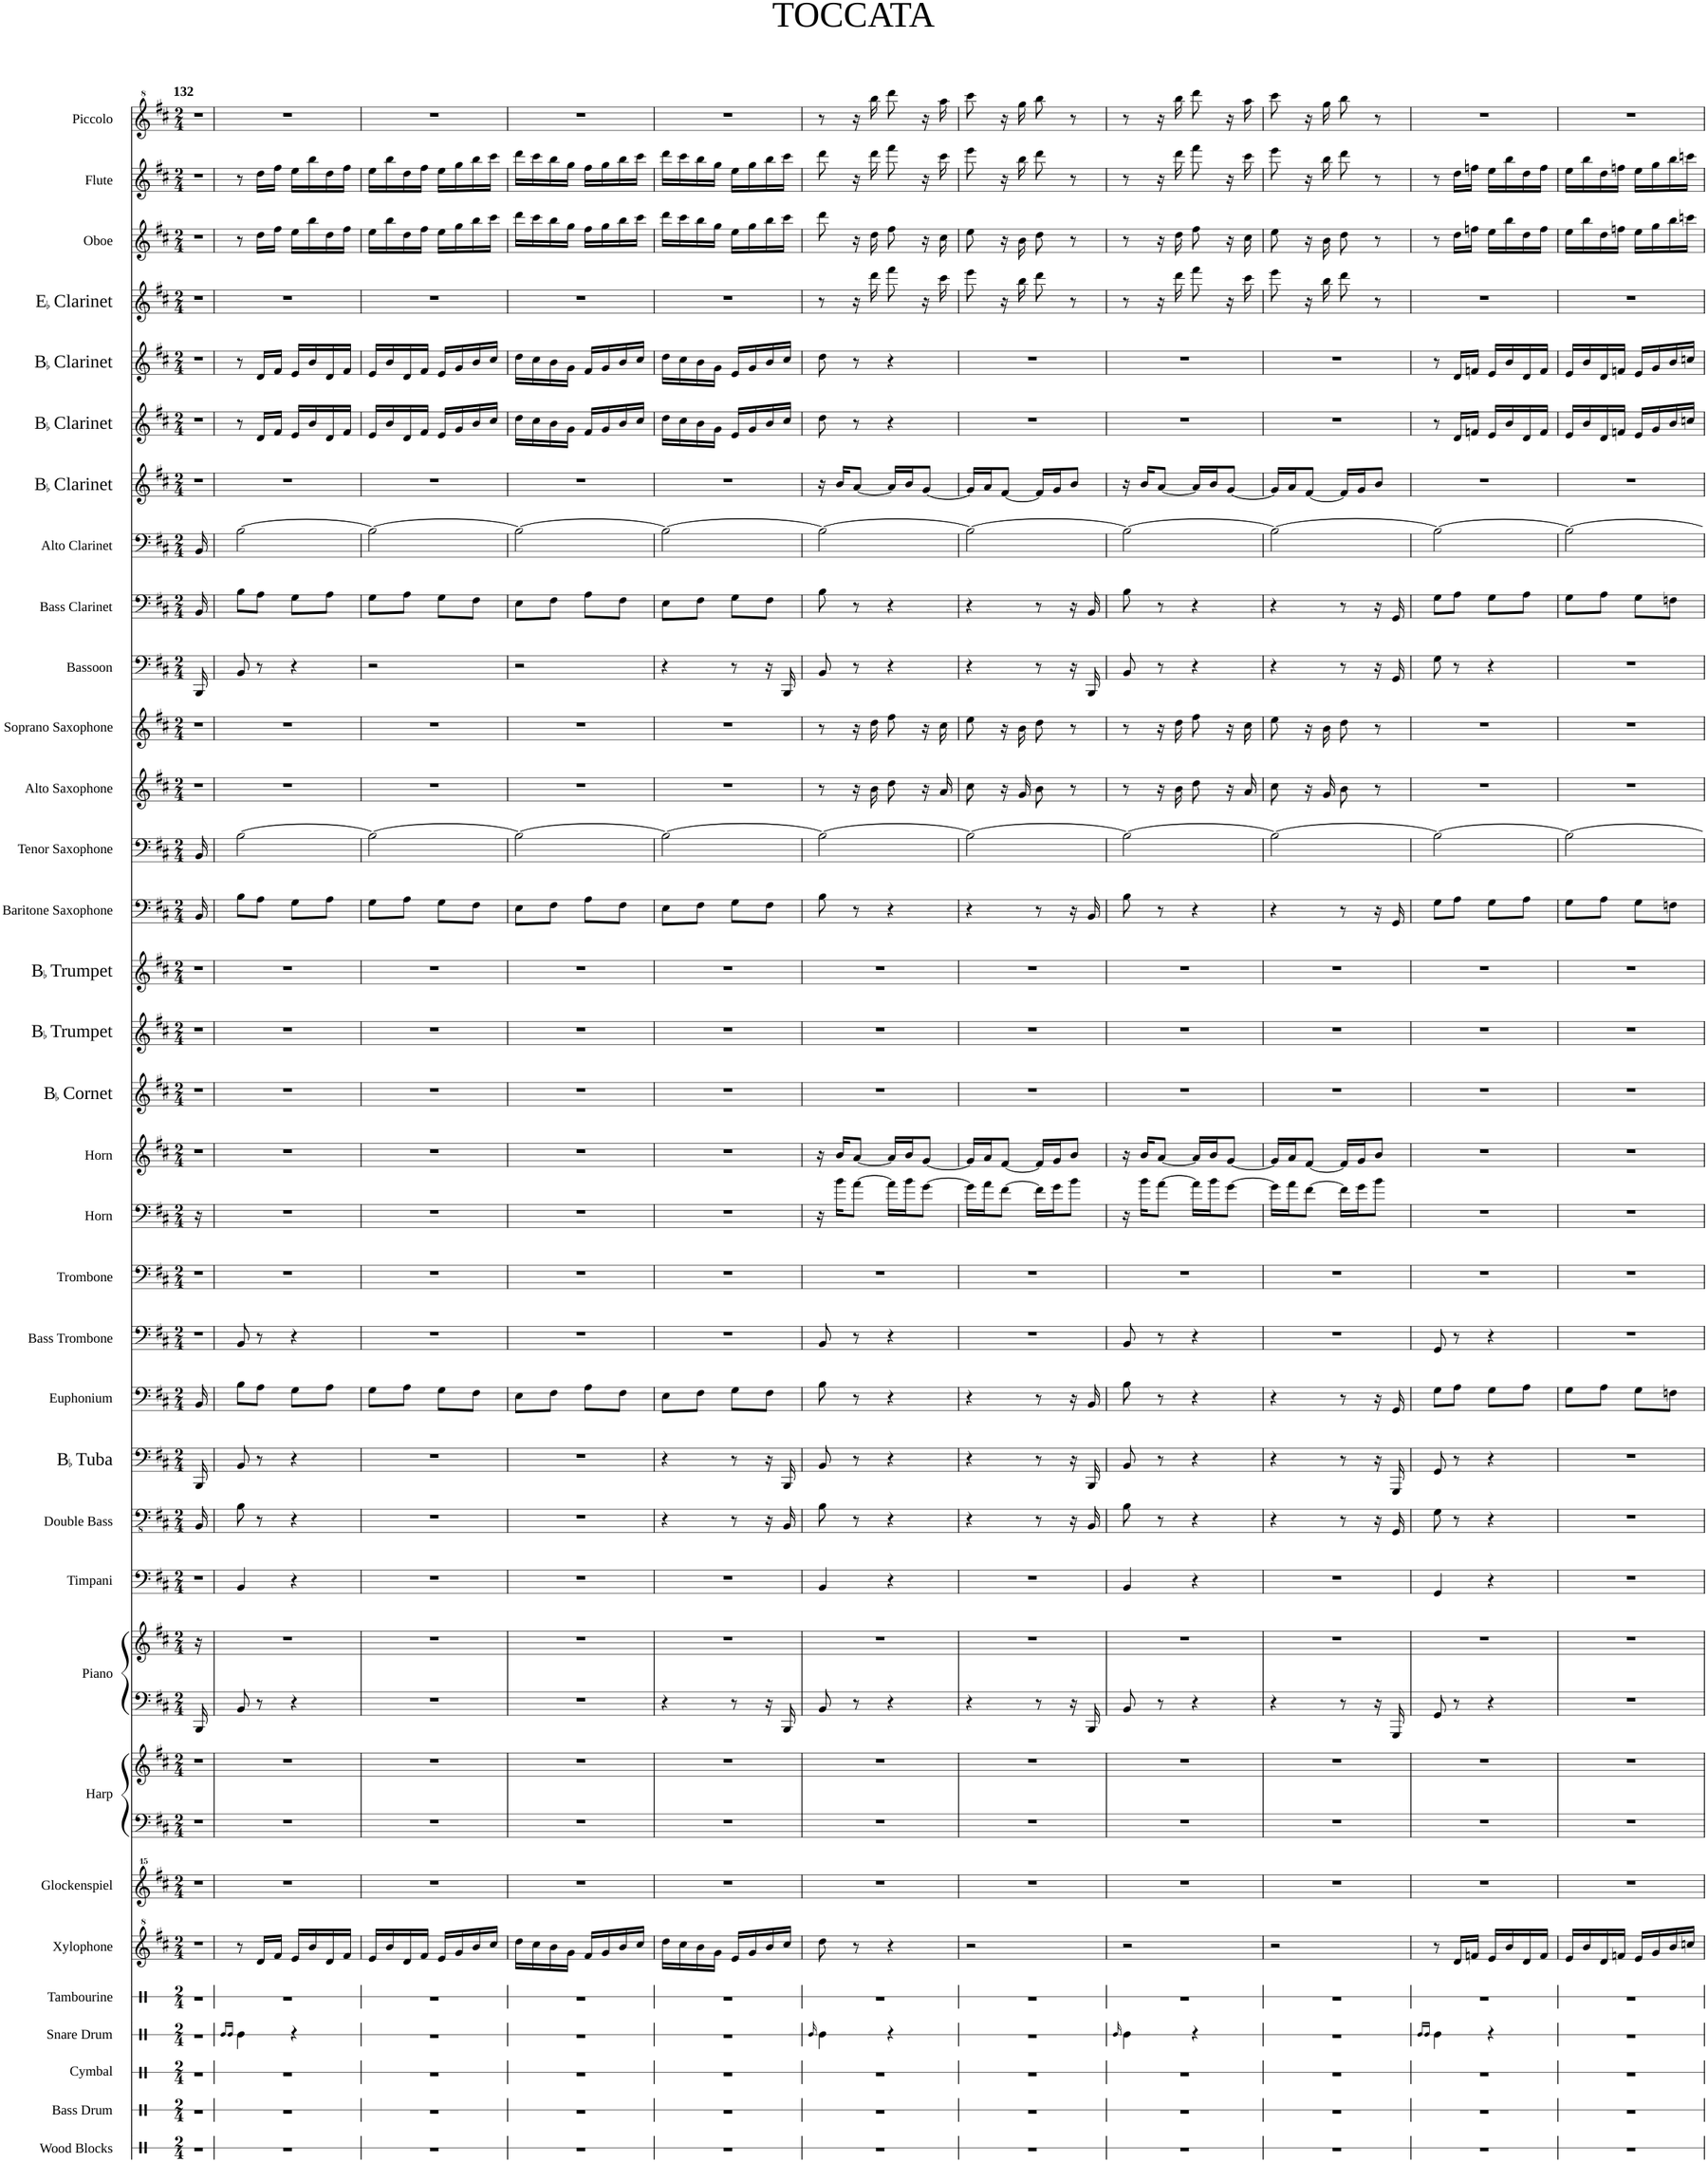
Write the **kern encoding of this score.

**kern	**kern	**kern	**kern	**kern	**kern	**kern	**kern	**kern	**kern	**kern	**kern	**kern	**kern	**kern	**kern	**kern	**kern	**kern	**kern	**kern	**kern	**kern	**kern	**kern	**kern	**kern	**kern	**kern	**kern	**kern	**kern	**kern	**kern	**kern	**kern
*part34	*part33	*part32	*part31	*part30	*part29	*part28	*part27	*part27	*part26	*part26	*part25	*part24	*part23	*part22	*part21	*part20	*part19	*part18	*part17	*part16	*part15	*part14	*part13	*part12	*part11	*part10	*part9	*part8	*part7	*part6	*part5	*part4	*part3	*part2	*part1
*staff36	*staff35	*staff34	*staff33	*staff32	*staff31	*staff30	*staff29	*staff28	*staff27	*staff26	*staff25	*staff24	*staff23	*staff22	*staff21	*staff20	*staff19	*staff18	*staff17	*staff16	*staff15	*staff14	*staff13	*staff12	*staff11	*staff10	*staff9	*staff8	*staff7	*staff6	*staff5	*staff4	*staff3	*staff2	*staff1
*I"Wood Blocks	*I"Bass Drum	*I"Cymbal	*I"Snare Drum	*I"Tambourine	*I"Xylophone	*I"Glockenspiel	*I"Harp	*	*I"Piano	*	*I"Timpani	*I"Double Bass	*I"BaccidentalFlat Tuba	*I"Euphonium	*I"Bass Trombone	*I"Trombone	*I"Horn	*I"Horn	*I"BaccidentalFlat Cornet	*I"BaccidentalFlat Trumpet	*I"BaccidentalFlat Trumpet	*I"Baritone Saxophone	*I"Tenor Saxophone	*I"Alto Saxophone	*I"Soprano Saxophone	*I"Bassoon	*I"Bass Clarinet	*I"Alto Clarinet	*I"BaccidentalFlat Clarinet	*I"BaccidentalFlat Clarinet	*I"BaccidentalFlat Clarinet	*I"EaccidentalFlat Clarinet	*I"Oboe	*I"Flute	*I"Piccolo
*I'Wd. Bl.	*I'B. Dr.	*I'Cym.	*I'Sn. Dr.	*I'Tamb.	*I'Xyl.	*I'Glk.	*I'Hrp.	*	*I'Pno.	*	*I'Timp.	*	*I'BaccidentalFlat Tu.	*I'Eu.	*I'B. Trb.	*I'Trb.	*I'Hn.	*I'Hn.	*I'BaccidentalFlat Cnt.	*I'BaccidentalFlat Tpt.	*I'BaccidentalFlat Tpt.	*I'Bar. Sax.	*I'T. Sax.	*I'A. Sax.	*I'S. Sax.	*I'Bsn.	*I'B. Cl.	*I'A. Cl.	*I'BaccidentalFlat Cl.	*I'BaccidentalFlat Cl.	*I'BaccidentalFlat Cl.	*I'EaccidentalFlat Cl.	*I'Ob.	*I'Fl.	*I'Picc.
*stria1	*stria1	*stria1	*stria1	*stria1	*	*	*	*	*	*	*	*	*	*	*	*	*	*	*	*	*	*	*	*	*	*	*	*	*	*	*	*	*	*	*
*clefX	*clefX	*clefX	*clefX	*clefX	*clefG^2	*clefG^^2	*clefF4	*clefG2	*clefF4	*clefG2	*clefF4	*clefFv4	*clefF4	*clefF4	*clefF4	*clefF4	*clefF4	*clefG2	*clefG2	*clefG2	*clefG2	*clefF4	*clefF4	*clefG2	*clefG2	*clefF4	*clefF4	*clefF4	*clefG2	*clefG2	*clefG2	*clefG2	*clefG2	*clefG2	*clefG^2
*	*	*	*	*	*	*	*	*	*	*	*	*Trd7c12	*	*	*	*	*Trd4c7	*Trd4c7	*Trd1c2	*Trd1c2	*Trd1c2	*	*Trd8c14	*Trd5c9	*Trd5c9	*	*Trd8c14	*Trd1c2	*Trd1c2	*Trd1c2	*Trd1c2	*Trd-2c-3	*	*	*Trd-7c-12
*k[]	*k[]	*k[]	*k[]	*k[]	*k[f#c#]	*k[f#c#]	*k[f#c#]	*k[f#c#]	*k[f#c#]	*k[f#c#]	*k[f#c#]	*k[f#c#]	*k[f#c#]	*k[f#c#]	*k[f#c#]	*k[f#c#]	*k[f#c#]	*k[f#c#]	*k[f#c#]	*k[f#c#]	*k[f#c#]	*k[f#c#]	*k[f#c#]	*k[f#c#]	*k[f#c#]	*k[f#c#]	*k[f#c#]	*k[f#c#]	*k[f#c#]	*k[f#c#]	*k[f#c#]	*k[f#c#]	*k[f#c#]	*k[f#c#]	*k[f#c#]
*M2/4	*M2/4	*M2/4	*M2/4	*M2/4	*M2/4	*M2/4	*M2/4	*M2/4	*M2/4	*M2/4	*M2/4	*M2/4	*M2/4	*M2/4	*M2/4	*M2/4	*M2/4	*M2/4	*M2/4	*M2/4	*M2/4	*M2/4	*M2/4	*M2/4	*M2/4	*M2/4	*M2/4	*M2/4	*M2/4	*M2/4	*M2/4	*M2/4	*M2/4	*M2/4	*M2/4
=1	=1	=1	=1	=1	=1	=1	=1	=1	=1	=1	=1	=1	=1	=1	=1	=1	=1	=1	=1	=1	=1	=1	=1	=1	=1	=1	=1	=1	=1	=1	=1	=1	=1	=1	=1
!	!	!	!	!	!	!	!	!	!	!	!	!	!	!	!	!	!	!	!	!	!	!	!	!	!	!	!	!	!	!	!	!	!	!	!LO:TX:a:B:t=132
2r	2r	2r	2r	2r	2r	2r	16r	2r	16BBB/	16r	2r	16BBB/	16BBB/	16BB/	2r	2r	16r	2r	2r	2r	2r	16BB/	16BB/	2r	2r	16BBB/	16BB/	16BB/	2r	2r	2r	2r	2r	2r	2r
.	.	.	.	.	.	.	4..ryy	.	4..ryy	4..ryy	.	4..ryy	4..ryy	4..ryy	.	.	4..ryy	.	.	.	.	4..ryy	4..ryy	.	.	4..ryy	4..ryy	4..ryy	.	.	.	.	.	.	.
=2	=2	=2	=2	=2	=2	=2	=2	=2	=2	=2	=2	=2	=2	=2	=2	=2	=2	=2	=2	=2	=2	=2	=2	=2	=2	=2	=2	=2	=2	=2	=2	=2	=2	=2	=2
.	.	.	16qRe/LL	.	.	.	.	.	.	.	.	.	.	.	.	.	.	.	.	.	.	.	.	.	.	.	.	.	.	.	.	.	.	.	.
.	.	.	16qRe/JJ	.	.	.	.	.	.	.	.	.	.	.	.	.	.	.	.	.	.	.	.	.	.	.	.	.	.	.	.	.	.	.	.
2r	2r	2r	4Re\	2r	8r	2r	2r	2r	8BB/	2r	4BB/	8BB\	8BB/	8B\L	8BB/	2r	2r	2r	2r	2r	2r	8B\L	[2B\	2r	2r	8BB/	8B\L	[2B\	2r	8r	8r	2r	8r	8r	2r
.	.	.	.	.	16dd/LL	.	.	.	8r	.	.	8r	8r	8A\J	8r	.	.	.	.	.	.	8A\J	.	.	.	8r	8A\J	.	.	16d/LL	16d/LL	.	16dd\LL	16dd\LL	.
.	.	.	.	.	16ff#/JJ	.	.	.	.	.	.	.	.	.	.	.	.	.	.	.	.	.	.	.	.	.	.	.	.	16f#/JJ	16f#/JJ	.	16ff#\JJ	16ff#\JJ	.
.	.	.	4r	.	16ee/LL	.	.	.	4r	.	4r	4r	4r	8G\L	4r	.	.	.	.	.	.	8G\L	.	.	.	4r	8G\L	.	.	16e/LL	16e/LL	.	16ee\LL	16ee\LL	.
.	.	.	.	.	16bb/	.	.	.	.	.	.	.	.	.	.	.	.	.	.	.	.	.	.	.	.	.	.	.	.	16b/	16b/	.	16bb\	16bb\	.
.	.	.	.	.	16dd/	.	.	.	.	.	.	.	.	8A\J	.	.	.	.	.	.	.	8A\J	.	.	.	.	8A\J	.	.	16d/	16d/	.	16dd\	16dd\	.
.	.	.	.	.	16ff#/JJ	.	.	.	.	.	.	.	.	.	.	.	.	.	.	.	.	.	.	.	.	.	.	.	.	16f#/JJ	16f#/JJ	.	16ff#\JJ	16ff#\JJ	.
=3	=3	=3	=3	=3	=3	=3	=3	=3	=3	=3	=3	=3	=3	=3	=3	=3	=3	=3	=3	=3	=3	=3	=3	=3	=3	=3	=3	=3	=3	=3	=3	=3	=3	=3	=3
2r	2r	2r	2r	2r	16ee/LL	2r	2r	2r	2r	2r	2r	2r	2r	8G\L	2r	2r	2r	2r	2r	2r	2r	8G\L	2B\_	2r	2r	2r	8G\L	2B\_	2r	16e/LL	16e/LL	2r	16ee\LL	16ee\LL	2r
.	.	.	.	.	16bb/	.	.	.	.	.	.	.	.	.	.	.	.	.	.	.	.	.	.	.	.	.	.	.	.	16b/	16b/	.	16bb\	16bb\	.
.	.	.	.	.	16dd/	.	.	.	.	.	.	.	.	8A\J	.	.	.	.	.	.	.	8A\J	.	.	.	.	8A\J	.	.	16d/	16d/	.	16dd\	16dd\	.
.	.	.	.	.	16ff#/JJ	.	.	.	.	.	.	.	.	.	.	.	.	.	.	.	.	.	.	.	.	.	.	.	.	16f#/JJ	16f#/JJ	.	16ff#\JJ	16ff#\JJ	.
.	.	.	.	.	16ee/LL	.	.	.	.	.	.	.	.	8G\L	.	.	.	.	.	.	.	8G\L	.	.	.	.	8G\L	.	.	16e/LL	16e/LL	.	16ee\LL	16ee\LL	.
.	.	.	.	.	16gg/	.	.	.	.	.	.	.	.	.	.	.	.	.	.	.	.	.	.	.	.	.	.	.	.	16g/	16g/	.	16gg\	16gg\	.
.	.	.	.	.	16bb/	.	.	.	.	.	.	.	.	8F#\J	.	.	.	.	.	.	.	8F#\J	.	.	.	.	8F#\J	.	.	16b/	16b/	.	16bb\	16bb\	.
.	.	.	.	.	16ccc#/JJ	.	.	.	.	.	.	.	.	.	.	.	.	.	.	.	.	.	.	.	.	.	.	.	.	16cc#/JJ	16cc#/JJ	.	16ccc#\JJ	16ccc#\JJ	.
=4	=4	=4	=4	=4	=4	=4	=4	=4	=4	=4	=4	=4	=4	=4	=4	=4	=4	=4	=4	=4	=4	=4	=4	=4	=4	=4	=4	=4	=4	=4	=4	=4	=4	=4	=4
2r	2r	2r	2r	2r	16ddd\LL	2r	2r	2r	2r	2r	2r	2r	2r	8E\L	2r	2r	2r	2r	2r	2r	2r	8E\L	2B\_	2r	2r	2r	8E\L	2B\_	2r	16dd\LL	16dd\LL	2r	16ddd\LL	16ddd\LL	2r
.	.	.	.	.	16ccc#\	.	.	.	.	.	.	.	.	.	.	.	.	.	.	.	.	.	.	.	.	.	.	.	.	16cc#\	16cc#\	.	16ccc#\	16ccc#\	.
.	.	.	.	.	16bb\	.	.	.	.	.	.	.	.	8F#\J	.	.	.	.	.	.	.	8F#\J	.	.	.	.	8F#\J	.	.	16b\	16b\	.	16bb\	16bb\	.
.	.	.	.	.	16gg\JJ	.	.	.	.	.	.	.	.	.	.	.	.	.	.	.	.	.	.	.	.	.	.	.	.	16g\JJ	16g\JJ	.	16gg\JJ	16gg\JJ	.
.	.	.	.	.	16ff#/LL	.	.	.	.	.	.	.	.	8A\L	.	.	.	.	.	.	.	8A\L	.	.	.	.	8A\L	.	.	16f#/LL	16f#/LL	.	16ff#\LL	16ff#\LL	.
.	.	.	.	.	16gg/	.	.	.	.	.	.	.	.	.	.	.	.	.	.	.	.	.	.	.	.	.	.	.	.	16g/	16g/	.	16gg\	16gg\	.
.	.	.	.	.	16bb/	.	.	.	.	.	.	.	.	8F#\J	.	.	.	.	.	.	.	8F#\J	.	.	.	.	8F#\J	.	.	16b/	16b/	.	16bb\	16bb\	.
.	.	.	.	.	16ccc#/JJ	.	.	.	.	.	.	.	.	.	.	.	.	.	.	.	.	.	.	.	.	.	.	.	.	16cc#/JJ	16cc#/JJ	.	16ccc#\JJ	16ccc#\JJ	.
=5	=5	=5	=5	=5	=5	=5	=5	=5	=5	=5	=5	=5	=5	=5	=5	=5	=5	=5	=5	=5	=5	=5	=5	=5	=5	=5	=5	=5	=5	=5	=5	=5	=5	=5	=5
2r	2r	2r	2r	2r	16ddd\LL	2r	2r	2r	4r	2r	2r	4r	4r	8E\L	2r	2r	2r	2r	2r	2r	2r	8E\L	2B\_	2r	2r	4r	8E\L	2B\_	2r	16dd\LL	16dd\LL	2r	16ddd\LL	16ddd\LL	2r
.	.	.	.	.	16ccc#\	.	.	.	.	.	.	.	.	.	.	.	.	.	.	.	.	.	.	.	.	.	.	.	.	16cc#\	16cc#\	.	16ccc#\	16ccc#\	.
.	.	.	.	.	16bb\	.	.	.	.	.	.	.	.	8F#\J	.	.	.	.	.	.	.	8F#\J	.	.	.	.	8F#\J	.	.	16b\	16b\	.	16bb\	16bb\	.
.	.	.	.	.	16gg\JJ	.	.	.	.	.	.	.	.	.	.	.	.	.	.	.	.	.	.	.	.	.	.	.	.	16g\JJ	16g\JJ	.	16gg\JJ	16gg\JJ	.
.	.	.	.	.	16ee/LL	.	.	.	8r	.	.	8r	8r	8G\L	.	.	.	.	.	.	.	8G\L	.	.	.	8r	8G\L	.	.	16e/LL	16e/LL	.	16ee\LL	16ee\LL	.
.	.	.	.	.	16gg/	.	.	.	.	.	.	.	.	.	.	.	.	.	.	.	.	.	.	.	.	.	.	.	.	16g/	16g/	.	16gg\	16gg\	.
.	.	.	.	.	16bb/	.	.	.	16r	.	.	16r	16r	8F#\J	.	.	.	.	.	.	.	8F#\J	.	.	.	16r	8F#\J	.	.	16b/	16b/	.	16bb\	16bb\	.
.	.	.	.	.	16ccc#/JJ	.	.	.	16BBB/	.	.	16BBB/	16BBB/	.	.	.	.	.	.	.	.	.	.	.	.	16BBB/	.	.	.	16cc#/JJ	16cc#/JJ	.	16ccc#\JJ	16ccc#\JJ	.
=6	=6	=6	=6	=6	=6	=6	=6	=6	=6	=6	=6	=6	=6	=6	=6	=6	=6	=6	=6	=6	=6	=6	=6	=6	=6	=6	=6	=6	=6	=6	=6	=6	=6	=6	=6
.	.	.	16qRe/	.	.	.	.	.	.	.	.	.	.	.	.	.	.	.	.	.	.	.	.	.	.	.	.	.	.	.	.	.	.	.	.
2r	2r	2r	4Re\	2r	8ddd\	2r	2r	2r	8BB/	2r	4BB/	8BB\	8BB/	8B\	8BB/	2r	16r	16r	2r	2r	2r	8B\	2B\_	8r	8r	8BB/	8B\	2B\_	16r	8dd\	8dd\	8r	8ddd\	8ddd\	8r
.	.	.	.	.	.	.	.	.	.	.	.	.	.	.	.	.	16b\KL	16b/KL	.	.	.	.	.	.	.	.	.	.	16b/KL	.	.	.	.	.	.
.	.	.	.	.	8r	.	.	.	8r	.	.	8r	8r	8r	8r	.	[8a\J	[8a/J	.	.	.	8r	.	16r	16r	8r	8r	.	[8a/J	8r	8r	16r	16r	16r	16r
.	.	.	.	.	.	.	.	.	.	.	.	.	.	.	.	.	.	.	.	.	.	.	.	16b\	16dd\	.	.	.	.	.	.	16ddd\	16dd\	16ddd\	16bbb\
.	.	.	4r	.	4r	.	.	.	4r	.	4r	4r	4r	4r	4r	.	16a\LL]	16a/LL]	.	.	.	4r	.	8dd\	8ff#\	4r	4r	.	16a/LL]	4r	4r	8fff#\	8ff#\	8fff#\	8dddd\
.	.	.	.	.	.	.	.	.	.	.	.	.	.	.	.	.	16b\J	16b/J	.	.	.	.	.	.	.	.	.	.	16b/J	.	.	.	.	.	.
.	.	.	.	.	.	.	.	.	.	.	.	.	.	.	.	.	[8g\J	[8g/J	.	.	.	.	.	16r	16r	.	.	.	[8g/J	.	.	16r	16r	16r	16r
.	.	.	.	.	.	.	.	.	.	.	.	.	.	.	.	.	.	.	.	.	.	.	.	16a/	16cc#\	.	.	.	.	.	.	16ccc#\	16cc#\	16ccc#\	16aaa\
=7	=7	=7	=7	=7	=7	=7	=7	=7	=7	=7	=7	=7	=7	=7	=7	=7	=7	=7	=7	=7	=7	=7	=7	=7	=7	=7	=7	=7	=7	=7	=7	=7	=7	=7	=7
2r	2r	2r	2r	2r	2r	2r	2r	2r	4r	2r	2r	4r	4r	4r	2r	2r	16g\LL]	16g/LL]	2r	2r	2r	4r	2B\_	8cc#\	8ee\	4r	4r	2B\_	16g/LL]	2r	2r	8eee\	8ee\	8eee\	8cccc#\
.	.	.	.	.	.	.	.	.	.	.	.	.	.	.	.	.	16a\J	16a/J	.	.	.	.	.	.	.	.	.	.	16a/J	.	.	.	.	.	.
.	.	.	.	.	.	.	.	.	.	.	.	.	.	.	.	.	[8f#\J	[8f#/J	.	.	.	.	.	16r	16r	.	.	.	[8f#/J	.	.	16r	16r	16r	16r
.	.	.	.	.	.	.	.	.	.	.	.	.	.	.	.	.	.	.	.	.	.	.	.	16g/	16b\	.	.	.	.	.	.	16bb\	16b\	16bb\	16ggg\
.	.	.	.	.	.	.	.	.	8r	.	.	8r	8r	8r	.	.	16f#\LL]	16f#/LL]	.	.	.	8r	.	8b\	8dd\	8r	8r	.	16f#/LL]	.	.	8ddd\	8dd\	8ddd\	8bbb\
.	.	.	.	.	.	.	.	.	.	.	.	.	.	.	.	.	16g\J	16g/J	.	.	.	.	.	.	.	.	.	.	16g/J	.	.	.	.	.	.
.	.	.	.	.	.	.	.	.	16r	.	.	16r	16r	16r	.	.	8b\J	8b/J	.	.	.	16r	.	8r	8r	16r	16r	.	8b/J	.	.	8r	8r	8r	8r
.	.	.	.	.	.	.	.	.	16BBB/	.	.	16BBB/	16BBB/	16BB/	.	.	.	.	.	.	.	16BB/	.	.	.	16BBB/	16BB/	.	.	.	.	.	.	.	.
=8	=8	=8	=8	=8	=8	=8	=8	=8	=8	=8	=8	=8	=8	=8	=8	=8	=8	=8	=8	=8	=8	=8	=8	=8	=8	=8	=8	=8	=8	=8	=8	=8	=8	=8	=8
.	.	.	16qRe/	.	.	.	.	.	.	.	.	.	.	.	.	.	.	.	.	.	.	.	.	.	.	.	.	.	.	.	.	.	.	.	.
2r	2r	2r	4Re\	2r	2r	2r	2r	2r	8BB/	2r	4BB/	8BB\	8BB/	8B\	8BB/	2r	16r	16r	2r	2r	2r	8B\	2B\_	8r	8r	8BB/	8B\	2B\_	16r	2r	2r	8r	8r	8r	8r
.	.	.	.	.	.	.	.	.	.	.	.	.	.	.	.	.	16b\KL	16b/KL	.	.	.	.	.	.	.	.	.	.	16b/KL	.	.	.	.	.	.
.	.	.	.	.	.	.	.	.	8r	.	.	8r	8r	8r	8r	.	[8a\J	[8a/J	.	.	.	8r	.	16r	16r	8r	8r	.	[8a/J	.	.	16r	16r	16r	16r
.	.	.	.	.	.	.	.	.	.	.	.	.	.	.	.	.	.	.	.	.	.	.	.	16b\	16dd\	.	.	.	.	.	.	16ddd\	16dd\	16ddd\	16bbb\
.	.	.	4r	.	.	.	.	.	4r	.	4r	4r	4r	4r	4r	.	16a\LL]	16a/LL]	.	.	.	4r	.	8dd\	8ff#\	4r	4r	.	16a/LL]	.	.	8fff#\	8ff#\	8fff#\	8dddd\
.	.	.	.	.	.	.	.	.	.	.	.	.	.	.	.	.	16b\J	16b/J	.	.	.	.	.	.	.	.	.	.	16b/J	.	.	.	.	.	.
.	.	.	.	.	.	.	.	.	.	.	.	.	.	.	.	.	[8g\J	[8g/J	.	.	.	.	.	16r	16r	.	.	.	[8g/J	.	.	16r	16r	16r	16r
.	.	.	.	.	.	.	.	.	.	.	.	.	.	.	.	.	.	.	.	.	.	.	.	16a/	16cc#\	.	.	.	.	.	.	16ccc#\	16cc#\	16ccc#\	16aaa\
=9	=9	=9	=9	=9	=9	=9	=9	=9	=9	=9	=9	=9	=9	=9	=9	=9	=9	=9	=9	=9	=9	=9	=9	=9	=9	=9	=9	=9	=9	=9	=9	=9	=9	=9	=9
2r	2r	2r	2r	2r	2r	2r	2r	2r	4r	2r	2r	4r	4r	4r	2r	2r	16g\LL]	16g/LL]	2r	2r	2r	4r	2B\_	8cc#\	8ee\	4r	4r	2B\_	16g/LL]	2r	2r	8eee\	8ee\	8eee\	8cccc#\
.	.	.	.	.	.	.	.	.	.	.	.	.	.	.	.	.	16a\J	16a/J	.	.	.	.	.	.	.	.	.	.	16a/J	.	.	.	.	.	.
.	.	.	.	.	.	.	.	.	.	.	.	.	.	.	.	.	[8f#\J	[8f#/J	.	.	.	.	.	16r	16r	.	.	.	[8f#/J	.	.	16r	16r	16r	16r
.	.	.	.	.	.	.	.	.	.	.	.	.	.	.	.	.	.	.	.	.	.	.	.	16g/	16b\	.	.	.	.	.	.	16bb\	16b\	16bb\	16ggg\
.	.	.	.	.	.	.	.	.	8r	.	.	8r	8r	8r	.	.	16f#\LL]	16f#/LL]	.	.	.	8r	.	8b\	8dd\	8r	8r	.	16f#/LL]	.	.	8ddd\	8dd\	8ddd\	8bbb\
.	.	.	.	.	.	.	.	.	.	.	.	.	.	.	.	.	16g\J	16g/J	.	.	.	.	.	.	.	.	.	.	16g/J	.	.	.	.	.	.
.	.	.	.	.	.	.	.	.	16r	.	.	16r	16r	16r	.	.	8b\J	8b/J	.	.	.	16r	.	8r	8r	16r	16r	.	8b/J	.	.	8r	8r	8r	8r
.	.	.	.	.	.	.	.	.	16GGG/	.	.	16GGG/	16GGG/	16GG/	.	.	.	.	.	.	.	16GG/	.	.	.	16GG/	16GG/	.	.	.	.	.	.	.	.
=10	=10	=10	=10	=10	=10	=10	=10	=10	=10	=10	=10	=10	=10	=10	=10	=10	=10	=10	=10	=10	=10	=10	=10	=10	=10	=10	=10	=10	=10	=10	=10	=10	=10	=10	=10
.	.	.	16qRe/LL	.	.	.	.	.	.	.	.	.	.	.	.	.	.	.	.	.	.	.	.	.	.	.	.	.	.	.	.	.	.	.	.
.	.	.	16qRe/JJ	.	.	.	.	.	.	.	.	.	.	.	.	.	.	.	.	.	.	.	.	.	.	.	.	.	.	.	.	.	.	.	.
2r	2r	2r	4Re\	2r	8r	2r	2r	2r	8GG/	2r	4GG/	8GG\	8GG/	8G\L	8GG/	2r	2r	2r	2r	2r	2r	8G\L	2B\_	2r	2r	8G\	8G\L	2B\_	2r	8r	8r	2r	8r	8r	2r
.	.	.	.	.	16dd/LL	.	.	.	8r	.	.	8r	8r	8A\J	8r	.	.	.	.	.	.	8A\J	.	.	.	8r	8A\J	.	.	16d/LL	16d/LL	.	16dd\LL	16dd\LL	.
.	.	.	.	.	16ffn/JJ	.	.	.	.	.	.	.	.	.	.	.	.	.	.	.	.	.	.	.	.	.	.	.	.	16fn/JJ	16fn/JJ	.	16ffn\JJ	16ffn\JJ	.
.	.	.	4r	.	16ee/LL	.	.	.	4r	.	4r	4r	4r	8G\L	4r	.	.	.	.	.	.	8G\L	.	.	.	4r	8G\L	.	.	16e/LL	16e/LL	.	16ee\LL	16ee\LL	.
.	.	.	.	.	16bb/	.	.	.	.	.	.	.	.	.	.	.	.	.	.	.	.	.	.	.	.	.	.	.	.	16b/	16b/	.	16bb\	16bb\	.
.	.	.	.	.	16dd/	.	.	.	.	.	.	.	.	8A\J	.	.	.	.	.	.	.	8A\J	.	.	.	.	8A\J	.	.	16d/	16d/	.	16dd\	16dd\	.
.	.	.	.	.	16ff/JJ	.	.	.	.	.	.	.	.	.	.	.	.	.	.	.	.	.	.	.	.	.	.	.	.	16f/JJ	16f/JJ	.	16ff\JJ	16ff\JJ	.
=11	=11	=11	=11	=11	=11	=11	=11	=11	=11	=11	=11	=11	=11	=11	=11	=11	=11	=11	=11	=11	=11	=11	=11	=11	=11	=11	=11	=11	=11	=11	=11	=11	=11	=11	=11
2r	2r	2r	2r	2r	16ee/LL	2r	2r	2r	2r	2r	2r	2r	2r	8G\L	2r	2r	2r	2r	2r	2r	2r	8G\L	2B\_	2r	2r	2r	8G\L	2B\_	2r	16e/LL	16e/LL	2r	16ee\LL	16ee\LL	2r
.	.	.	.	.	16bb/	.	.	.	.	.	.	.	.	.	.	.	.	.	.	.	.	.	.	.	.	.	.	.	.	16b/	16b/	.	16bb\	16bb\	.
.	.	.	.	.	16dd/	.	.	.	.	.	.	.	.	8A\J	.	.	.	.	.	.	.	8A\J	.	.	.	.	8A\J	.	.	16d/	16d/	.	16dd\	16dd\	.
.	.	.	.	.	16ffn/JJ	.	.	.	.	.	.	.	.	.	.	.	.	.	.	.	.	.	.	.	.	.	.	.	.	16fn/JJ	16fn/JJ	.	16ffn\JJ	16ffn\JJ	.
.	.	.	.	.	16ee/LL	.	.	.	.	.	.	.	.	8G\L	.	.	.	.	.	.	.	8G\L	.	.	.	.	8G\L	.	.	16e/LL	16e/LL	.	16ee\LL	16ee\LL	.
.	.	.	.	.	16gg/	.	.	.	.	.	.	.	.	.	.	.	.	.	.	.	.	.	.	.	.	.	.	.	.	16g/	16g/	.	16gg\	16gg\	.
.	.	.	.	.	16bb/	.	.	.	.	.	.	.	.	8Fn\J	.	.	.	.	.	.	.	8Fn\J	.	.	.	.	8Fn\J	.	.	16b/	16b/	.	16bb\	16bb\	.
.	.	.	.	.	16cccn/JJ	.	.	.	.	.	.	.	.	.	.	.	.	.	.	.	.	.	.	.	.	.	.	.	.	16ccn/JJ	16ccn/JJ	.	16cccn\JJ	16cccn\JJ	.
=	=	=	=	=	=	=	=	=	=	=	=	=	=	=	=	=	=	=	=	=	=	=	=	=	=	=	=	=	=	=	=	=	=	=	=
*-	*-	*-	*-	*-	*-	*-	*-	*-	*-	*-	*-	*-	*-	*-	*-	*-	*-	*-	*-	*-	*-	*-	*-	*-	*-	*-	*-	*-	*-	*-	*-	*-	*-	*-	*-
